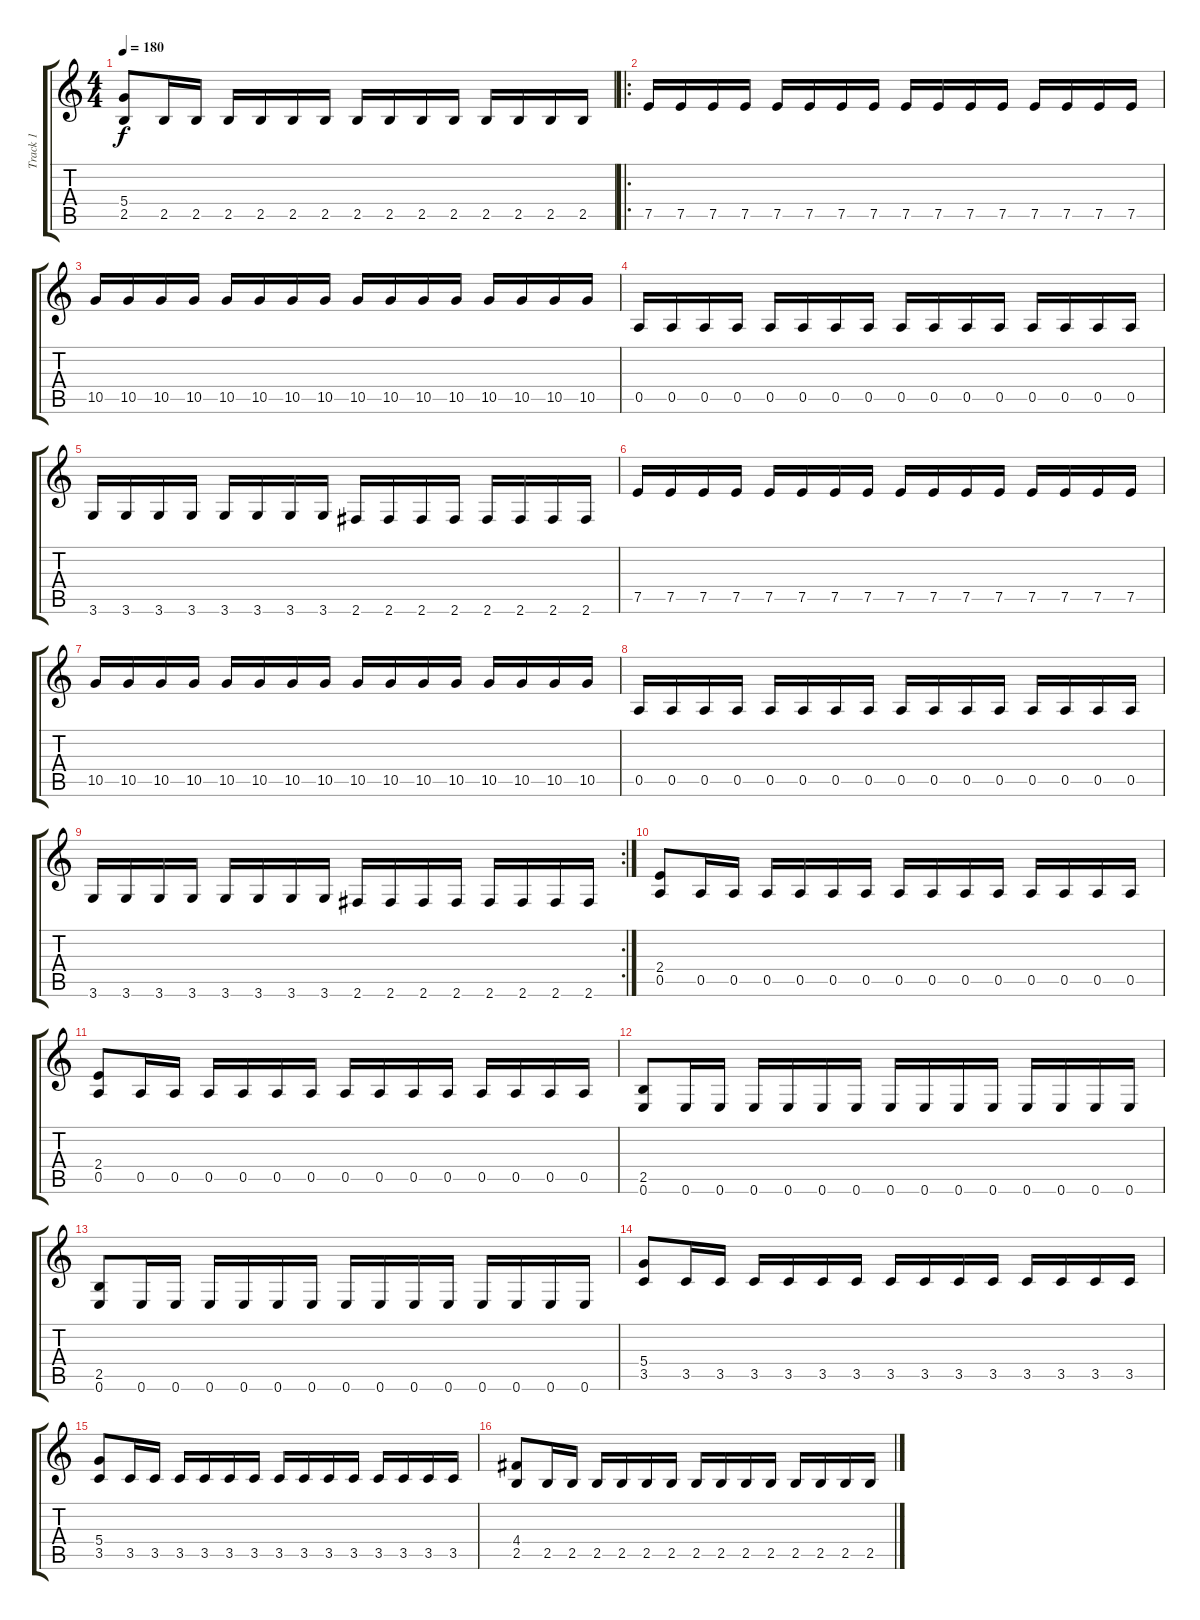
\track ("Track 1" "Track 1") {instrument overdrivenguitar}
\staff {score tabs}
\tuning (E4 B3 G3 D3 A2 E2) {hide}
\ts (4 4)
\tempo 180
\clef g2
\ks c
(5.4 2.5).8{dy f} 2.5.16 2.5.16 2.5.16 2.5.16 2.5.16 2.5.16 2.5.16 2.5.16 2.5.16 2.5.16 2.5.16 2.5.16 2.5.16 2.5.16 |
\ro
7.5.16 7.5.16 7.5.16 7.5.16 7.5.16 7.5.16 7.5.16 7.5.16 7.5.16 7.5.16 7.5.16 7.5.16 7.5.16 7.5.16 7.5.16 7.5.16 |
10.5.16 10.5.16 10.5.16 10.5.16 10.5.16 10.5.16 10.5.16 10.5.16 10.5.16 10.5.16 10.5.16 10.5.16 10.5.16 10.5.16 10.5.16 10.5.16 |
0.5.16 0.5.16 0.5.16 0.5.16 0.5.16 0.5.16 0.5.16 0.5.16 0.5.16 0.5.16 0.5.16 0.5.16 0.5.16 0.5.16 0.5.16 0.5.16 |
3.6.16 3.6.16 3.6.16 3.6.16 3.6.16 3.6.16 3.6.16 3.6.16 2.6.16 2.6.16 2.6.16 2.6.16 2.6.16 2.6.16 2.6.16 2.6.16 |
7.5.16 7.5.16 7.5.16 7.5.16 7.5.16 7.5.16 7.5.16 7.5.16 7.5.16 7.5.16 7.5.16 7.5.16 7.5.16 7.5.16 7.5.16 7.5.16 |
10.5.16 10.5.16 10.5.16 10.5.16 10.5.16 10.5.16 10.5.16 10.5.16 10.5.16 10.5.16 10.5.16 10.5.16 10.5.16 10.5.16 10.5.16 10.5.16 |
0.5.16 0.5.16 0.5.16 0.5.16 0.5.16 0.5.16 0.5.16 0.5.16 0.5.16 0.5.16 0.5.16 0.5.16 0.5.16 0.5.16 0.5.16 0.5.16 |
\rc 2
3.6.16 3.6.16 3.6.16 3.6.16 3.6.16 3.6.16 3.6.16 3.6.16 2.6.16 2.6.16 2.6.16 2.6.16 2.6.16 2.6.16 2.6.16 2.6.16 |
(2.4 0.5).8 0.5.16 0.5.16 0.5.16 0.5.16 0.5.16 0.5.16 0.5.16 0.5.16 0.5.16 0.5.16 0.5.16 0.5.16 0.5.16 0.5.16 |
(2.4 0.5).8 0.5.16 0.5.16 0.5.16 0.5.16 0.5.16 0.5.16 0.5.16 0.5.16 0.5.16 0.5.16 0.5.16 0.5.16 0.5.16 0.5.16 |
(2.5 0.6).8 0.6.16 0.6.16 0.6.16 0.6.16 0.6.16 0.6.16 0.6.16 0.6.16 0.6.16 0.6.16 0.6.16 0.6.16 0.6.16 0.6.16 |
(2.5 0.6).8 0.6.16 0.6.16 0.6.16 0.6.16 0.6.16 0.6.16 0.6.16 0.6.16 0.6.16 0.6.16 0.6.16 0.6.16 0.6.16 0.6.16 |
(5.4 3.5).8 3.5.16 3.5.16 3.5.16 3.5.16 3.5.16 3.5.16 3.5.16 3.5.16 3.5.16 3.5.16 3.5.16 3.5.16 3.5.16 3.5.16 |
(5.4 3.5).8 3.5.16 3.5.16 3.5.16 3.5.16 3.5.16 3.5.16 3.5.16 3.5.16 3.5.16 3.5.16 3.5.16 3.5.16 3.5.16 3.5.16 |
(4.4 2.5).8 2.5.16 2.5.16 2.5.16 2.5.16 2.5.16 2.5.16 2.5.16 2.5.16 2.5.16 2.5.16 2.5.16 2.5.16 2.5.16 2.5.16
